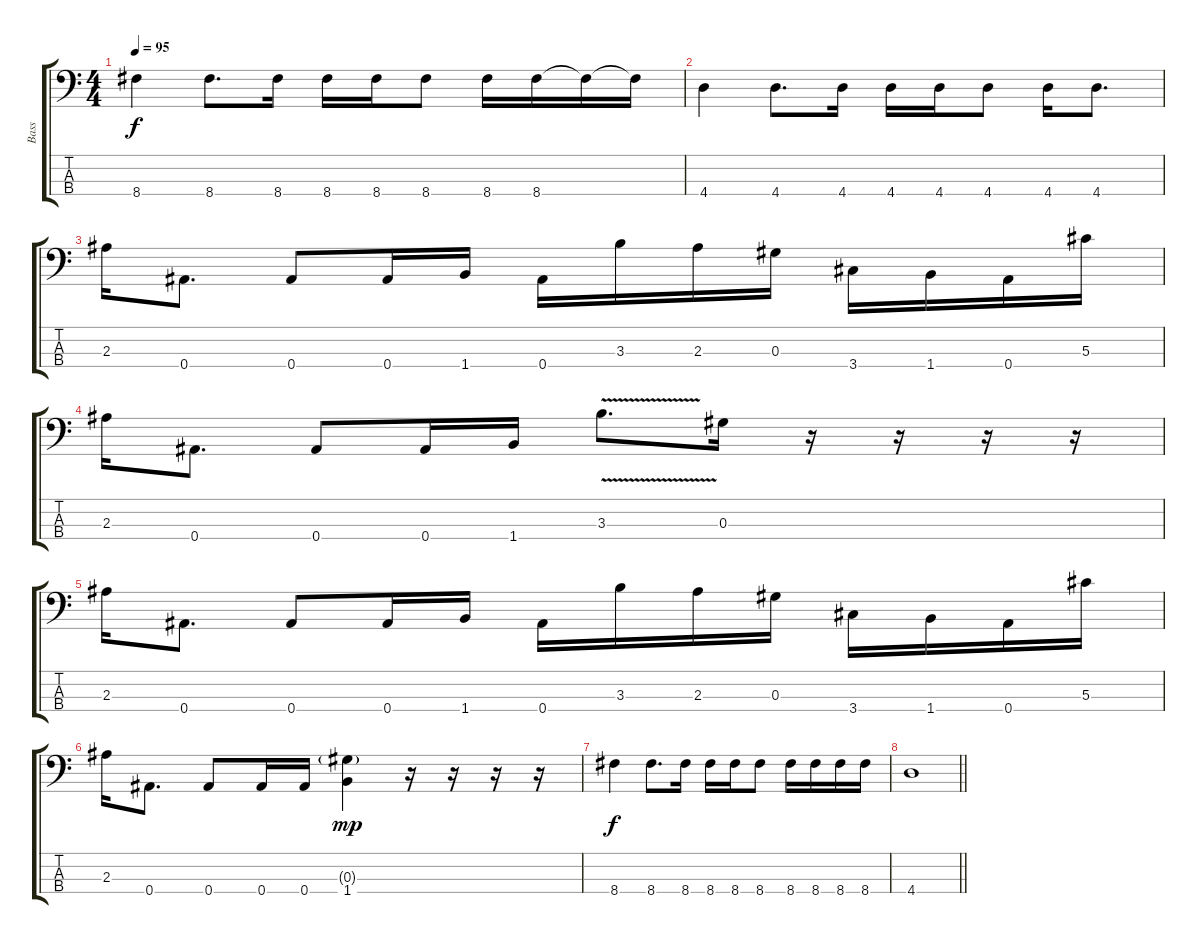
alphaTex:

\track ("Bass" "Bass") {instrument electricbassfinger}
\staff {score tabs}
\tuning (Gb3 Db2 Ab2 Bb1) {hide}
\ts (4 4)
\tempo 95
\clef f4
\ks c
8.4.4{dy f} 8.4.8{d} 8.4.16 8.4.16 8.4.16 8.4.8 8.4.16 8.4.16 8.4{t}.16 8.4{t}.16 |
4.4.4 4.4.8{d} 4.4.16 4.4.16 4.4.16 4.4.8 4.4.16 4.4.8{d} |
2.3.16 0.4.8{d} 0.4.8 0.4.16 1.4.16 0.4.16 3.3.16 2.3.16 0.3.16 3.4.16 1.4.16 0.4.16 5.3.16 |
2.3.16 0.4.8{d} 0.4.8 0.4.16 1.4.16 3.3{v}.8{d} 0.3.16 r.16 r.16 r.16 r.16 |
2.3.16 0.4.8{d} 0.4.8 0.4.16 1.4.16 0.4.16 3.3.16 2.3.16 0.3.16 3.4.16 1.4.16 0.4.16 5.3.16 |
2.3.16 0.4.8{d} 0.4.8 0.4.16 0.4.16 (0.3{g} 1.4).4{dy mp} r.16 r.16 r.16 r.16 |
8.4.4{dy f} 8.4.8{d} 8.4.16 8.4.16 8.4.16 8.4.8 8.4.16 8.4.16 8.4.16 8.4.16 |
\barLineRight lightlight
4.4.1
